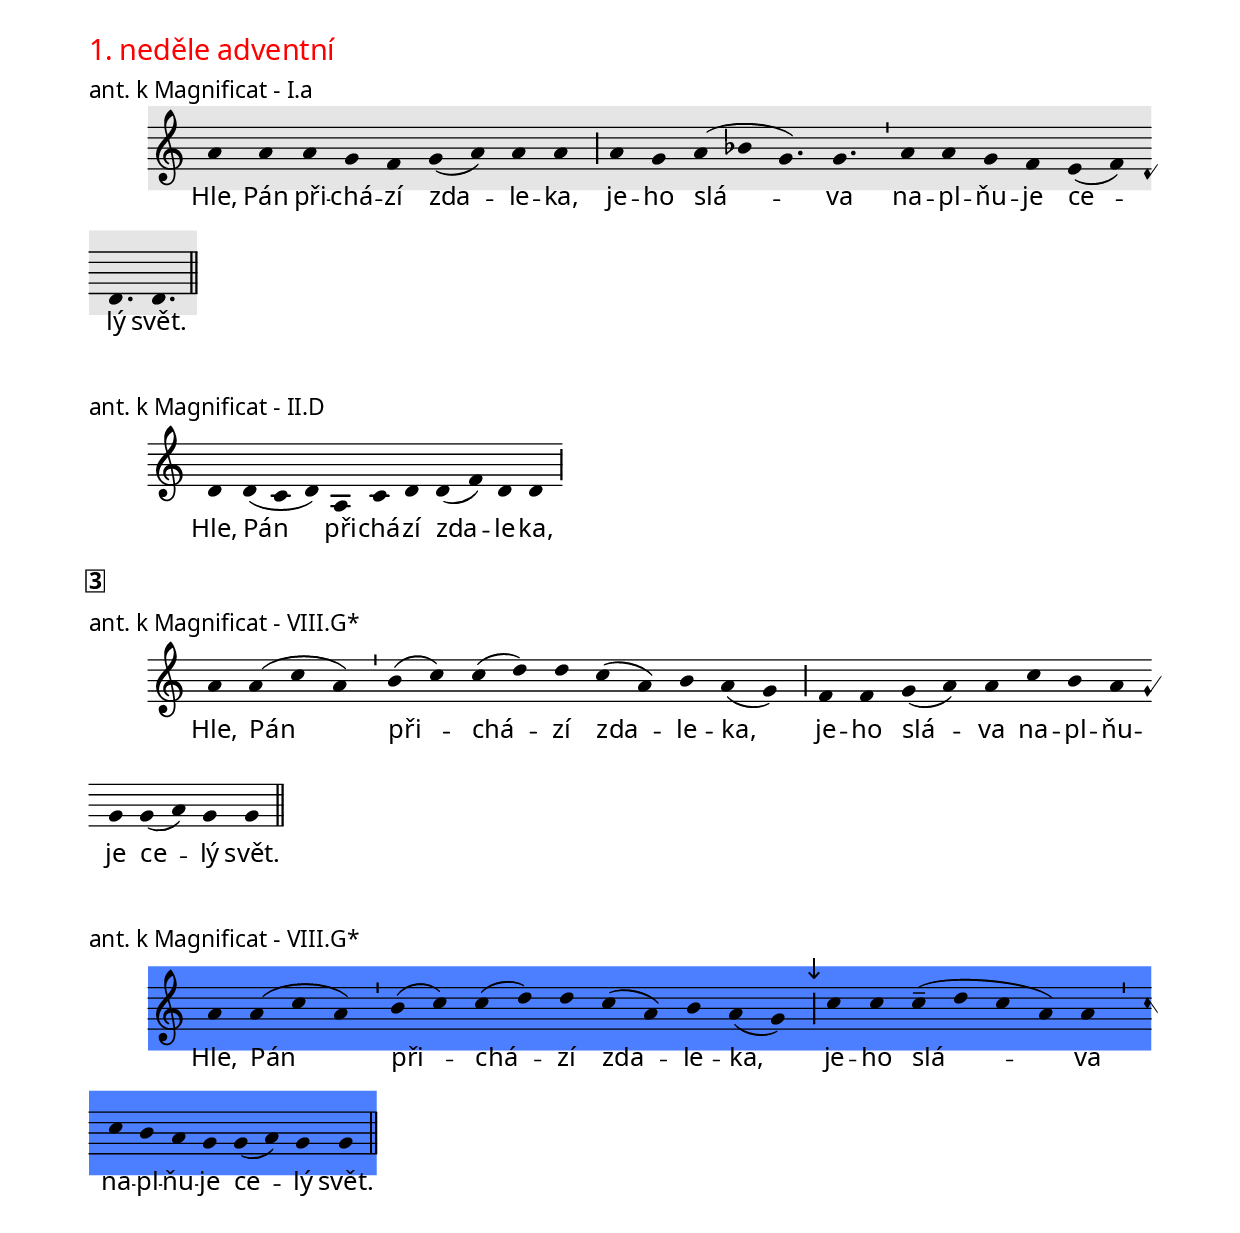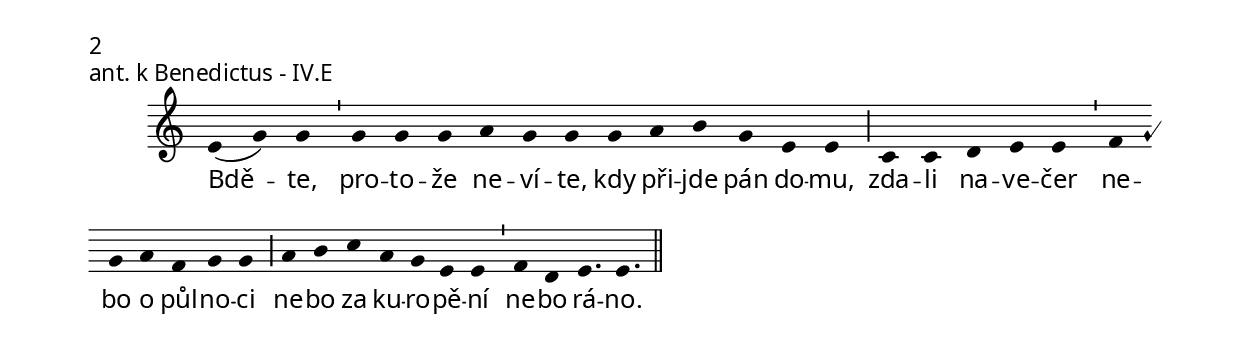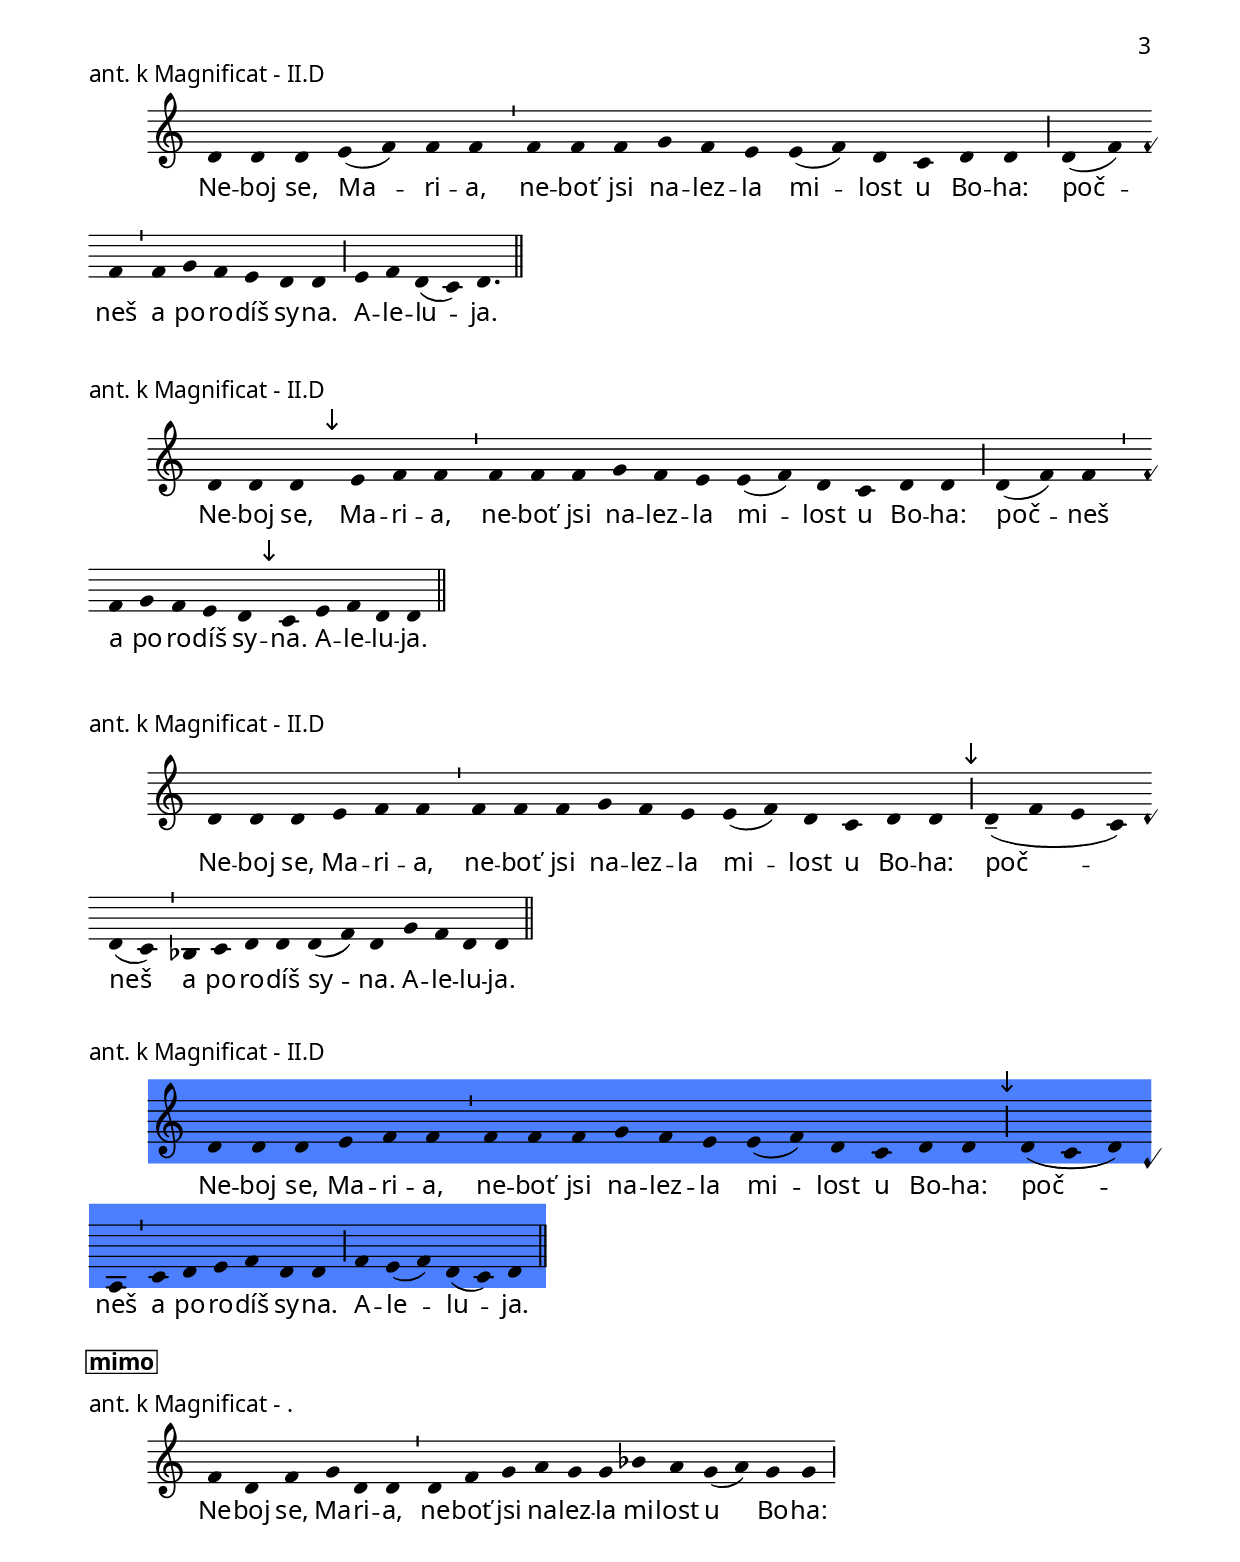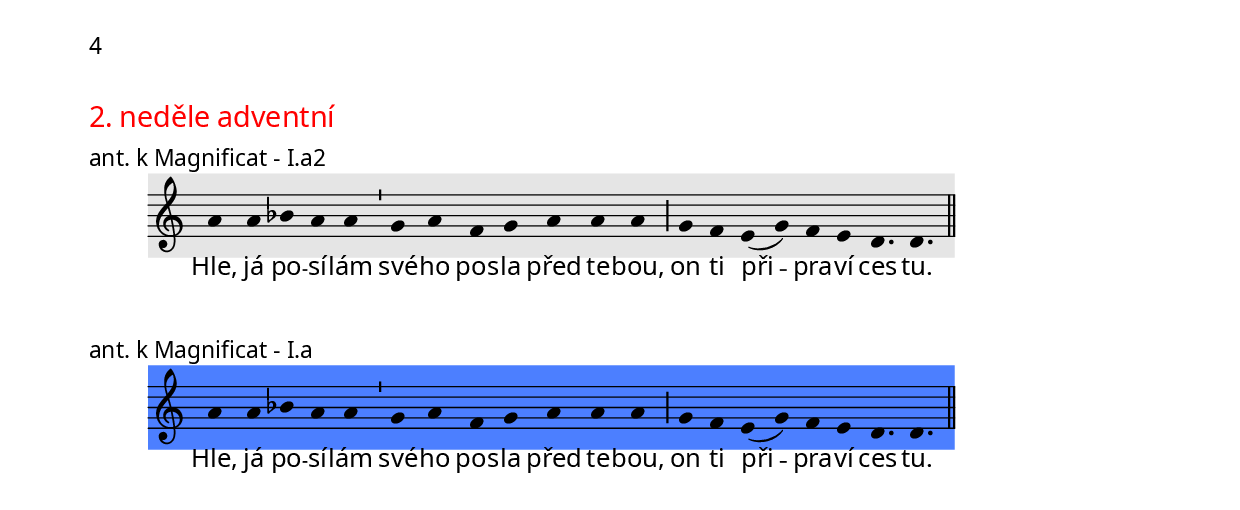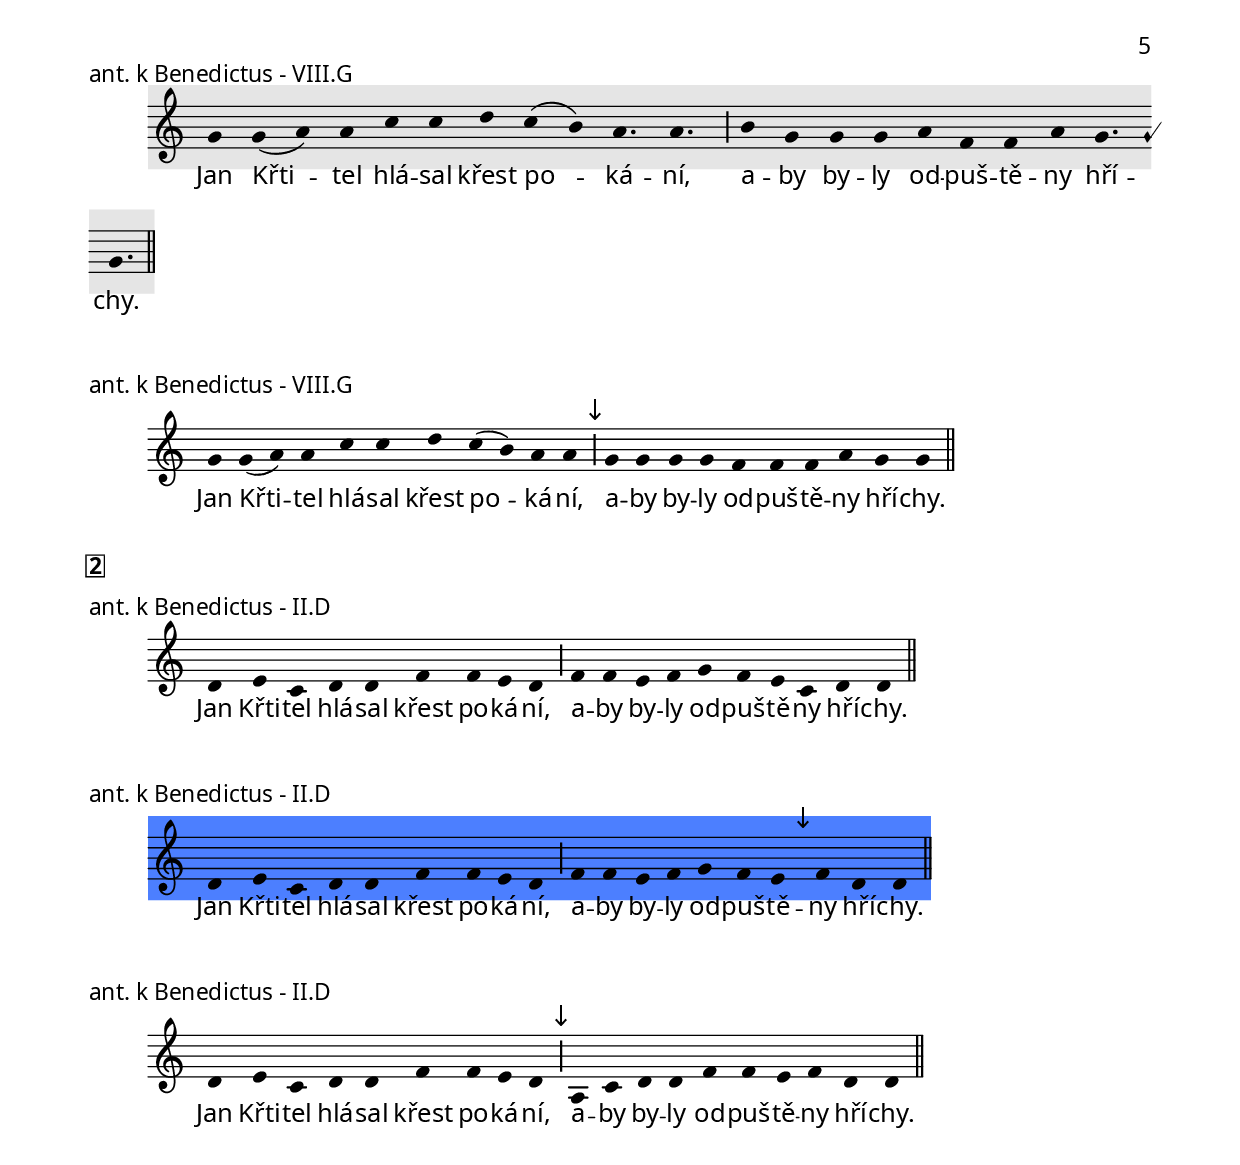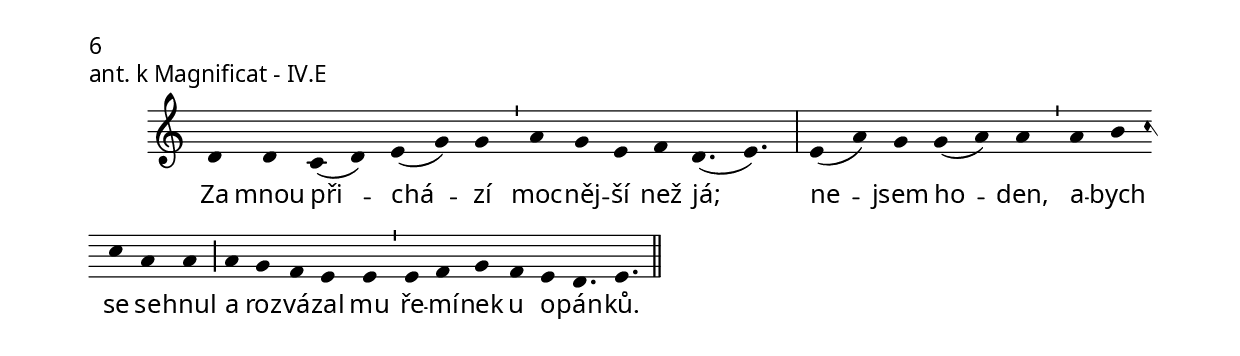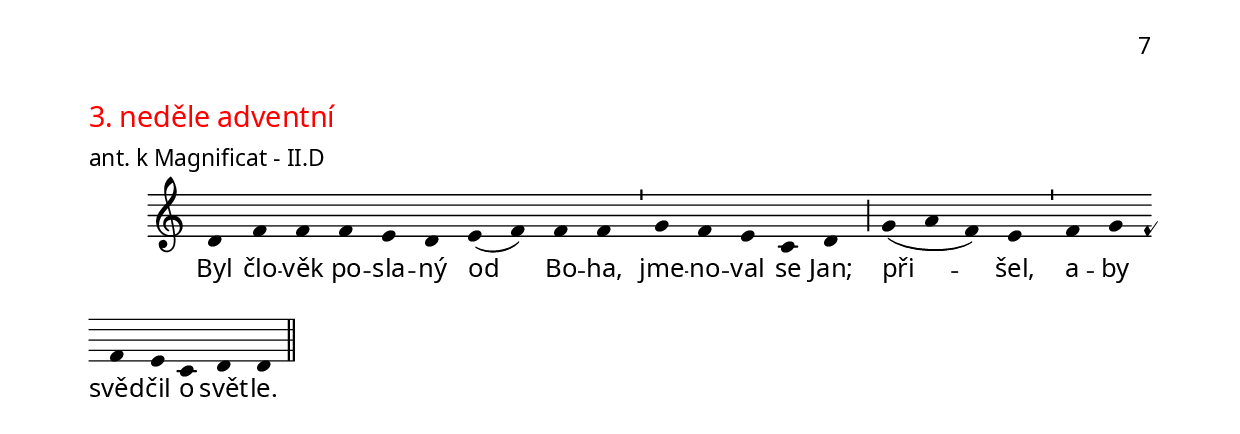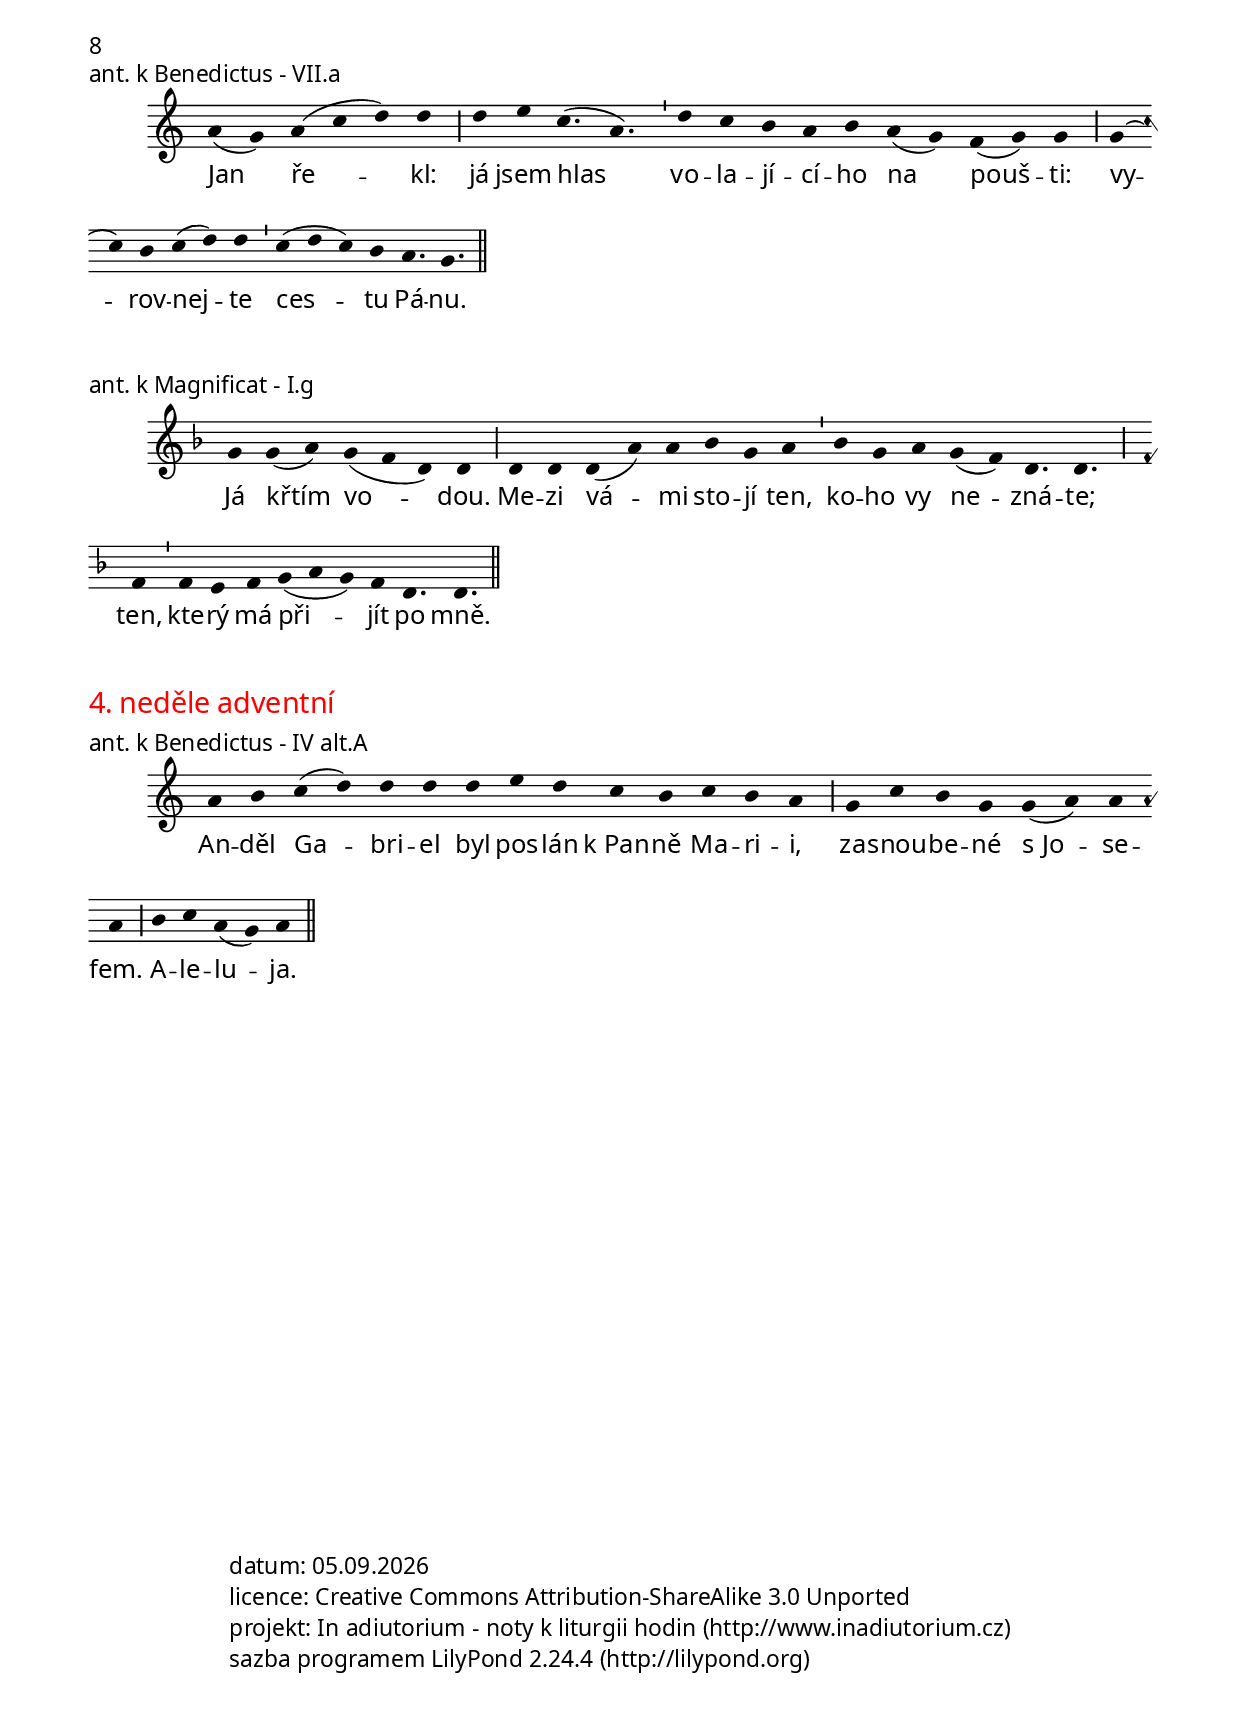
\include "../spolecne.ly"

\markup {\nadpisDen {1. neděle adventní}}

\score {
  \relative c'' {
    \zvyraznovacSedy
    \choralniRezim
    a4 a a g f  g( a) a a \barMaior
    a g a( bes g4.) g \barMin
    a4 a g f e( f) d4. d \barFinalis
  }
  \addlyrics {
    Hle, Pán při -- chá -- zí zda -- le -- ka,
    je -- ho slá -- va
    na -- pl -- ňu -- je ce -- lý svět.
  }
  \header {
    quid = "ant. k Magnificat"
    modus = "I"
    differentia = "a"
    psalmus = "Magnificat"
    placet = "začátek si jakoby říká o modus IV;
    na to, že zpívá o Boží slávě naplňující celý svět, je melodie
    taková mdlá, možná smutnovážná"
    id = "imag1"
    piece = \markup {\sestavTitulekBezZalmu}
  }
}

\score {
  \relative c' {
    \choralniRezim
    d4 d( c d) a c d d( f) d d \barMaior
  }
  \addlyrics {
    Hle, Pán při -- chá -- zí zda -- le -- ka,
    je -- ho slá -- va
    na -- pl -- ňu -- je ce -- lý svět.
  }
  \header {
    quid = "ant. k Magnificat"
    modus = "II"
    differentia = "D"
    psalmus = "Magnificat"
    id = "imag1"
    piece = \markup {\sestavTitulekBezZalmu}
  }
}

\markup\nadpisSkupiny 3

\score {
  \relative c'' {
    \choralniRezim
    a4 a( c a) \barMin b( c) c( d) d c( a) b a( g) \barMaior
    f f g( a) a c b a g g( a) g g \barFinalis
  }
  \addlyrics {
    Hle, Pán při -- chá -- zí zda -- le -- ka,
    je -- ho slá -- va na -- pl -- ňu -- je ce -- lý svět.
  }
  \header {
    quid = "ant. k Magnificat"
    modus = "VIII"
    differentia = "G*"
    psalmus = "Magnificat"
    id = "imag1"
    piece = \markup {\sestavTitulekBezZalmu}
  }
}

\score {
  \relative c'' {
    \zvyraznovacModry
    \choralniRezim
    a4 a( c a) \barMin b( c) c( d) d c( a) b a( g) \barMaior
    \mark\sipka c c c(-- d c a) a \barMin
    c b a g g( a) g g \barFinalis
  }
  \addlyrics {
    Hle, Pán při -- chá -- zí zda -- le -- ka,
    je -- ho slá -- va
    na -- pl -- ňu -- je ce -- lý svět.
  }
  \header {
    quid = "ant. k Magnificat"
    modus = "VIII"
    differentia = "G*"
    psalmus = "Magnificat"
    id = "imag1"
    piece = \markup {\sestavTitulekBezZalmu}
  }
}

\pageBreak

\score {
  \relative c' {
    \choralniRezim
    e4( g) g \barMin
    g g g a g g g a b g e e \barMaior

    c c d e e \barMin
    f g a f g g \barMaior
    a b c a g e e \barMin
    f d e4. e \barFinalis
  }
  \addlyrics {
    Bdě -- te,
    pro -- to -- že ne -- ví -- te, kdy při -- jde pán do -- mu,
    zda -- li na -- ve -- čer
    ne -- bo o půl -- no -- ci
    ne -- bo za ku -- ro -- pě -- ní
    ne -- bo rá -- no.
  }
  \header {
    quid = "ant. k Benedictus"
    modus = "IV"
    differentia = "E"
    psalmus = "Benedictus"
    id = "iben"
    piece = \markup {\sestavTitulekBezZalmu}
  }
}

\pageBreak

\score {
  \relative c' {
    \choralniRezim
    d4 d d e( f) f f \barMin
    f f f g f e e( f) d c d d \barMaior
    d( f) f \barMin
    f g f e d d \barMaior
    e f d( c) d4. \barFinalis
  }
  \addlyrics {
    Ne -- boj se, Ma -- ri -- a,
    ne -- boť jsi na -- lez -- la mi -- lost u Bo -- ha:
    poč -- neš a po -- ro -- díš sy -- na.
    A -- le -- lu -- ja.
  }
  \header {
    quid = "ant. k Magnificat"
    modus = "II"
    differentia = "D"
    psalmus = "Magnificat"
    placet = "_Maria_ možná spíš bez melis.;
    závěr zkusit upravit na neoddělené aleluja;
    na _počneš_ by se hodila melodická ozdoba"
    id = "imag2"
    piece = \markup {\sestavTitulekBezZalmu}
  }
}

\score {
  \relative c' {
    \choralniRezim
    d4 d d \mark\sipka e f f \barMin
    f f f g f e e( f) d c d d \barMaior
    d( f) f \barMin
    f g f e d \mark\sipka c
    e f d d \barFinalis
  }
  \addlyrics {
    Ne -- boj se, Ma -- ri -- a,
    ne -- boť jsi na -- lez -- la mi -- lost u Bo -- ha:
    poč -- neš a po -- ro -- díš sy -- na.
    A -- le -- lu -- ja.
  }
  \header {
    quid = "ant. k Magnificat"
    modus = "II"
    differentia = "D"
    psalmus = "Magnificat"
    id = "imag2"
    piece = \markup {\sestavTitulekBezZalmu}
  }
}

\score {
  \relative c' {
    \choralniRezim
    d4 d d e f f \barMin
    f f f g f e e( f) d c d d \barMaior
    \mark\sipka d(-- f e c) d( c) \barMin
    bes c d d d( f) d
    g f d d \barFinalis
  }
  \addlyrics {
    Ne -- boj se, Ma -- ri -- a,
    ne -- boť jsi na -- lez -- la mi -- lost u Bo -- ha:
    poč -- neš a po -- ro -- díš sy -- na.
    A -- le -- lu -- ja.
  }
  \header {
    quid = "ant. k Magnificat"
    modus = "II"
    differentia = "D"
    psalmus = "Magnificat"
    id = "imag2"
    piece = \markup {\sestavTitulekBezZalmu}
  }
}

\score {
  \relative c' {
    \zvyraznovacModry
    \choralniRezim
    d4 d d e f f \barMin
    f f f g f e e( f) d c d d \barMaior
    \mark\sipka d( c d) a \barMin
    c d e f d d \barMaior % tady je melodii vynuceny presun prizvuku z _po_rodis na _a_
    f e( f) d( c) d \barFinalis
  }
  \addlyrics {
    Ne -- boj se, Ma -- ri -- a,
    ne -- boť jsi na -- lez -- la mi -- lost u Bo -- ha:
    poč -- neš a po -- ro -- díš sy -- na.
    A -- le -- lu -- ja.
  }
  \header {
    quid = "ant. k Magnificat"
    modus = "II"
    differentia = "D"
    psalmus = "Magnificat"
    id = "imag2"
    piece = \markup {\sestavTitulekBezZalmu}
  }
}

\markup\nadpisSkupiny mimo

\score {
  \relative c' {
    \choralniRezim
    f4 d f g d d \barMin
    d f g a g g bes a g( a) g g \barMaior

  }
  \addlyrics {
    Ne -- boj se, Ma -- ri -- a,
    ne -- boť jsi na -- lez -- la mi -- lost u Bo -- ha:
    poč -- neš a po -- ro -- díš sy -- na.
    A -- le -- lu -- ja.
  }
  \header {
    quid = "ant. k Magnificat"
    modus = ""
    differentia = ""
    psalmus = "Magnificat"
    id = "imag2"
    piece = \markup {\sestavTitulekBezZalmu}
  }
}

\pageBreak

\markup {\nadpisDen {2. neděle adventní}}

\score {
  \relative c'' {
    \zvyraznovacSedy
    \choralniRezim
    a4 a bes a a \barMin
    g a f g a a a \barMaior
    g f e( g) f e d4. d \barFinalis
  }
  \addlyrics {
    Hle, já po -- sí -- lám
    své -- ho pos -- la před te -- bou,
    on ti při -- pra -- ví ces -- tu.
  }
  \header {
    quid = "ant. k Magnificat"
    modus = "I"
    differentia = "a2"
    psalmus = "Magnificat"
    placet = "I.a"
    id = "iimag1"
    piece = \markup {\sestavTitulekBezZalmu}
  }
}

\score {
  \relative c'' {
    \zvyraznovacModry
    \choralniRezim
    a4 a bes a a \barMin
    g a f g a a a \barMaior
    g f e( g) f e d4. d \barFinalis
  }
  \addlyrics {
    Hle, já po -- sí -- lám
    své -- ho pos -- la před te -- bou,
    on ti při -- pra -- ví ces -- tu.
  }
  \header {
    quid = "ant. k Magnificat"
    modus = "I"
    differentia = "a"
    psalmus = "Magnificat"
    id = "iimag1"
    piece = \markup {\sestavTitulekBezZalmu}
  }
}

\pageBreak

\score {
  \relative c'' {
    \zvyraznovacSedy
    \choralniRezim
    g4 g( a) a c c d c( b) a4. a \barMaior
    b4 g g g a f f a g4. g \barFinalis
  }
  \addlyrics {
    Jan Křti -- tel hlá -- sal křest po -- ká -- ní,
    a -- by by -- ly od -- puš -- tě -- ny hří -- chy.
  }
  \header {
    quid = "ant. k Benedictus"
    modus = "VIII"
    differentia = "G"
    psalmus = "Benedictus"
    placet = "_aby byly_ je divné"
    id = "iiben"
    piece = \markup {\sestavTitulekBezZalmu}
  }
}

\score {
  \relative c'' {
    \choralniRezim
    g4 g( a) a c c d c( b) a a \barMaior
    \mark\sipka g g g g f f f a g g \barFinalis
  }
  \addlyrics {
    Jan Křti -- tel hlá -- sal křest po -- ká -- ní,
    a -- by by -- ly od -- puš -- tě -- ny hří -- chy.
  }
  \header {
    quid = "ant. k Benedictus"
    modus = "VIII"
    differentia = "G"
    psalmus = "Benedictus"
    id = "iiben"
    piece = \markup {\sestavTitulekBezZalmu}
  }
}

\markup\nadpisSkupiny 2

\score {
  \relative c' {
    \choralniRezim
    d4 e c d d f f e d \barMaior
    f f e f g f e c d d \barFinalis
  }
  \addlyrics {
    Jan Křti -- tel hlá -- sal křest po -- ká -- ní,
    a -- by by -- ly od -- puš -- tě -- ny hří -- chy.
  }
  \header {
    quid = "ant. k Benedictus"
    modus = "II"
    differentia = "D"
    psalmus = "Benedictus"
    id = "iiben"
    piece = \markup {\sestavTitulekBezZalmu}
  }
}

\score {
  \relative c' {
    \zvyraznovacModry
    \choralniRezim
    d4 e c d d f f e d \barMaior
    f f e f g f e \mark\sipka f d d \barFinalis
  }
  \addlyrics {
    Jan Křti -- tel hlá -- sal křest po -- ká -- ní,
    a -- by by -- ly od -- puš -- tě -- ny hří -- chy.
  }
  \header {
    quid = "ant. k Benedictus"
    modus = "II"
    differentia = "D"
    psalmus = "Benedictus"
    id = "iiben"
    piece = \markup {\sestavTitulekBezZalmu}
  }
}

\score {
  \relative c' {
    \choralniRezim
    d4 e c d d f f e d \barMaior
    \mark\sipka a c d d f f e f d d \barFinalis
  }
  \addlyrics {
    Jan Křti -- tel hlá -- sal křest po -- ká -- ní,
    a -- by by -- ly od -- puš -- tě -- ny hří -- chy.
  }
  \header {
    quid = "ant. k Benedictus"
    modus = "II"
    differentia = "D"
    psalmus = "Benedictus"
    id = "iiben"
    piece = \markup {\sestavTitulekBezZalmu}
  }
}

\pageBreak

\score {
  \relative c' {
    \choralniRezim
    d4 d c( d) e( g) g \barMin
    a g e f d4.( e) \barMax
    e4( a) g g( a) a \barMin
    a b c a a \barMaior
    a g f e e \barMin
    e f g f e d4. e \barFinalis
  }
  \addlyrics {
    Za mnou při -- chá -- zí
    moc -- něj -- ší než já;
    ne -- jsem ho -- den,
    a -- bych se se -- hnul
    a roz -- vá -- zal mu
    ře -- mí -- nek u o -- pán -- ků.
  }
  \header {
    quid = "ant. k Magnificat"
    modus = "IV"
    differentia = "E"
    psalmus = "Magnificat"
    placet = "cesura po _rozvázal mu_ by nemusela být, ale ani nepřekáží -
    je volitelná;

    2012 - asi rok po slozeni - se ptam:
    nekoncila by prirozeneji na D? (spadla by tak do modu I)
    2014 modus IV mi přijde vhodnější"
    id = "iimag2"
    piece = \markup {\sestavTitulekBezZalmu}
  }
}

\pageBreak

\markup {\nadpisDen {3. neděle adventní}}

\score {
  \relative c' {
    \choralniRezim
    d4 f f f e d e( f) f f \barMin
    g f e c d \barMaior
    g( a f) e \barMin
    f g f e c d d \barFinalis
  }
  \addlyrics {
    Byl člo -- věk po -- sla -- ný od Bo -- ha,
    jme -- no -- val se Jan;
    při -- šel,
    a -- by svěd -- čil o svět -- le.
  }
  \header {
    quid = "ant. k Magnificat"
    modus = "II"
    differentia = "D"
    psalmus = "Magnificat"
    placet = "nepěkná a nedrží pořádně pohromadě; 
    myslet na dvě její samostatně užívané části!"
    id = "iiimag1"
    piece = \markup {\sestavTitulekBezZalmu}
  }
}

\pageBreak

\score {
  \relative c'' {
    \choralniRezim
    a4( g) a( c d) d \barMaior
    d e c4.( a) \barMin
    d4 c b a b a( g) f( g) g \barMaior

    g( c) b c( d) d \barMin
    c( d c) b a4. g \barFinalis
  }
  \addlyrics {
    Jan ře -- kl:
    já jsem hlas
    vo -- la -- jí -- cí -- ho na pouš -- ti:

    vy -- rov -- nej -- te
    ces -- tu Pá -- nu.
  }
  \header {
    quid = "ant. k Benedictus"
    modus = "VII"
    differentia = "a"
    psalmus = "Benedictus"
    placet = "případ podobný předchozí"
    id = "iiiben"
    piece = \markup {\sestavTitulekBezZalmu}
  }
}

\score {
  \relative c'' {
    \choralniRezim
    \key f \major
    g4 g( a) g( f d) d \barMaior

    d d d( a') a bes g a \barMin
    bes g a g( f) d4. d \barMaior \break

    f4 \barMin
    f e f g( a g) f d4. d \barFinalis
  }
  \addlyrics {
    Já křtím vo -- dou.

    Me -- zi vá -- mi sto -- jí ten,
    ko -- ho vy ne -- zná -- te;

    ten, kte -- rý má při -- jít po mně.
  }
  \header {
    quid = "ant. k Magnificat"
    modus = "I"
    differentia = "g"
    psalmus = "Magnificat"
    placet = "cesura po _ten_ pryč"
    id = "iiimag2"
    piece = \markup {\sestavTitulekBezZalmu}
  }
}

\markup {\nadpisDen {4. neděle adventní}}

\score {
  \relative c'' {
    \choralniRezim
    a4 b c( d) d d d e d c b c b a \barMaior
    g c b g g( a) a a \barMaior
    b c a( g) a \barFinalis
  }
  \addlyrics {
    An -- děl Ga -- bri -- el byl pos -- lán k_Pan -- ně Ma -- ri -- i,
    za -- snou -- be -- né s_Jo -- se -- fem.
    A -- le -- lu -- ja.
  }
  \header {
    quid = "ant. k Benedictus"
    modus = "IV alt"
    differentia = "A"
    psalmus = "Benedictus"
    placet = "zaslouží trochu péče; nezapomenout aktualizovat kopie"
    id = "ivben"
    piece = \markup {\sestavTitulekBezZalmu}
  }
}